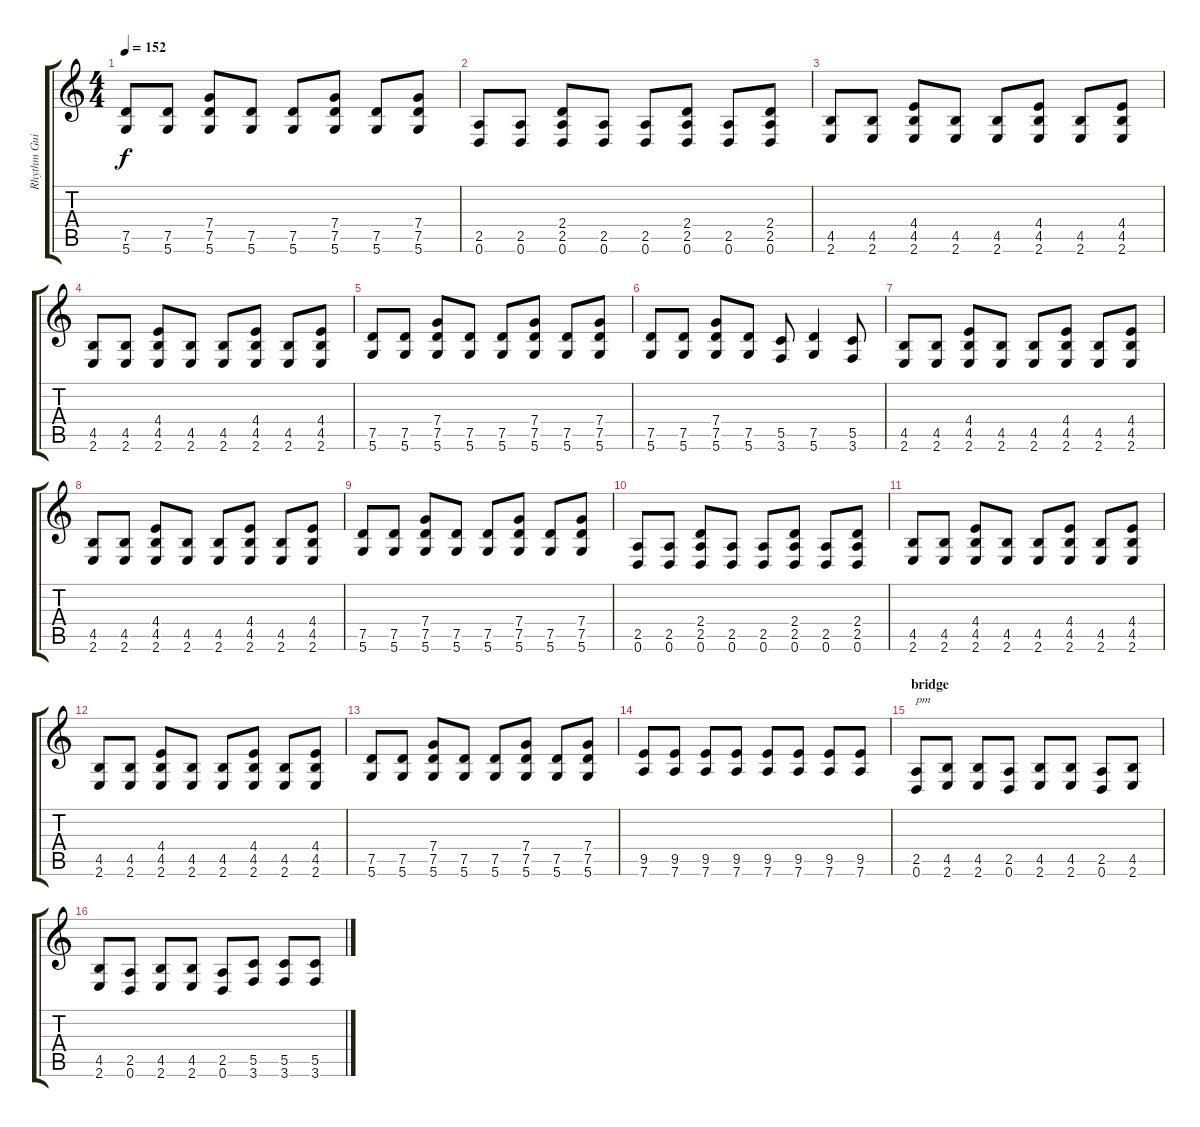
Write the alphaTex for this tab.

\track ("Rhythm Guitar " "Rhythm Gui") {instrument distortionguitar}
\staff {score tabs}
\tuning (D4 A3 F3 C3 G2 D2) {hide}
\ts (4 4)
\tempo 152
\clef g2
\ks c
(7.5 5.6).8{dy f} (7.5 5.6).8 (7.4 7.5 5.6).8 (7.5 5.6).8 (7.5 5.6).8 (7.4 7.5 5.6).8 (7.5 5.6).8 (7.4 7.5 5.6).8 |
(2.5 0.6).8 (2.5 0.6).8 (2.4 2.5 0.6).8 (2.5 0.6).8 (2.5 0.6).8 (2.4 2.5 0.6).8 (2.5 0.6).8 (2.4 2.5 0.6).8 |
(4.5 2.6).8 (4.5 2.6).8 (4.4 4.5 2.6).8 (4.5 2.6).8 (4.5 2.6).8 (4.4 4.5 2.6).8 (4.5 2.6).8 (4.4 4.5 2.6).8 |
(4.5 2.6).8 (4.5 2.6).8 (4.4 4.5 2.6).8 (4.5 2.6).8 (4.5 2.6).8 (4.4 4.5 2.6).8 (4.5 2.6).8 (4.4 4.5 2.6).8 |
(7.5 5.6).8 (7.5 5.6).8 (7.4 7.5 5.6).8 (7.5 5.6).8 (7.5 5.6).8 (7.4 7.5 5.6).8 (7.5 5.6).8 (7.4 7.5 5.6).8 |
(7.5 5.6).8 (7.5 5.6).8 (7.4 7.5 5.6).8 (7.5 5.6).8 (5.5 3.6).8 (7.5 5.6).4 (5.5 3.6).8 |
(4.5 2.6).8 (4.5 2.6).8 (4.4 4.5 2.6).8 (4.5 2.6).8 (4.5 2.6).8 (4.4 4.5 2.6).8 (4.5 2.6).8 (4.4 4.5 2.6).8 |
(4.5 2.6).8 (4.5 2.6).8 (4.4 4.5 2.6).8 (4.5 2.6).8 (4.5 2.6).8 (4.4 4.5 2.6).8 (4.5 2.6).8 (4.4 4.5 2.6).8 |
(7.5 5.6).8 (7.5 5.6).8 (7.4 7.5 5.6).8 (7.5 5.6).8 (7.5 5.6).8 (7.4 7.5 5.6).8 (7.5 5.6).8 (7.4 7.5 5.6).8 |
(2.5 0.6).8 (2.5 0.6).8 (2.4 2.5 0.6).8 (2.5 0.6).8 (2.5 0.6).8 (2.4 2.5 0.6).8 (2.5 0.6).8 (2.4 2.5 0.6).8 |
(4.5 2.6).8 (4.5 2.6).8 (4.4 4.5 2.6).8 (4.5 2.6).8 (4.5 2.6).8 (4.4 4.5 2.6).8 (4.5 2.6).8 (4.4 4.5 2.6).8 |
(4.5 2.6).8 (4.5 2.6).8 (4.4 4.5 2.6).8 (4.5 2.6).8 (4.5 2.6).8 (4.4 4.5 2.6).8 (4.5 2.6).8 (4.4 4.5 2.6).8 |
(7.5 5.6).8 (7.5 5.6).8 (7.4 7.5 5.6).8 (7.5 5.6).8 (7.5 5.6).8 (7.4 7.5 5.6).8 (7.5 5.6).8 (7.4 7.5 5.6).8 |
(9.5 7.6).8 (9.5 7.6).8 (9.5 7.6).8 (9.5 7.6).8 (9.5 7.6).8 (9.5 7.6).8 (9.5 7.6).8 (9.5 7.6).8 |
\section ("" "bridge")
(2.5 0.6).8{txt "pm"} (4.5 2.6).8 (4.5 2.6).8 (2.5 0.6).8 (4.5 2.6).8 (4.5 2.6).8 (2.5 0.6).8 (4.5 2.6).8 |
(4.5 2.6).8 (2.5 0.6).8 (4.5 2.6).8 (4.5 2.6).8 (2.5 0.6).8 (5.5 3.6).8 (5.5 3.6).8 (5.5 3.6).8
